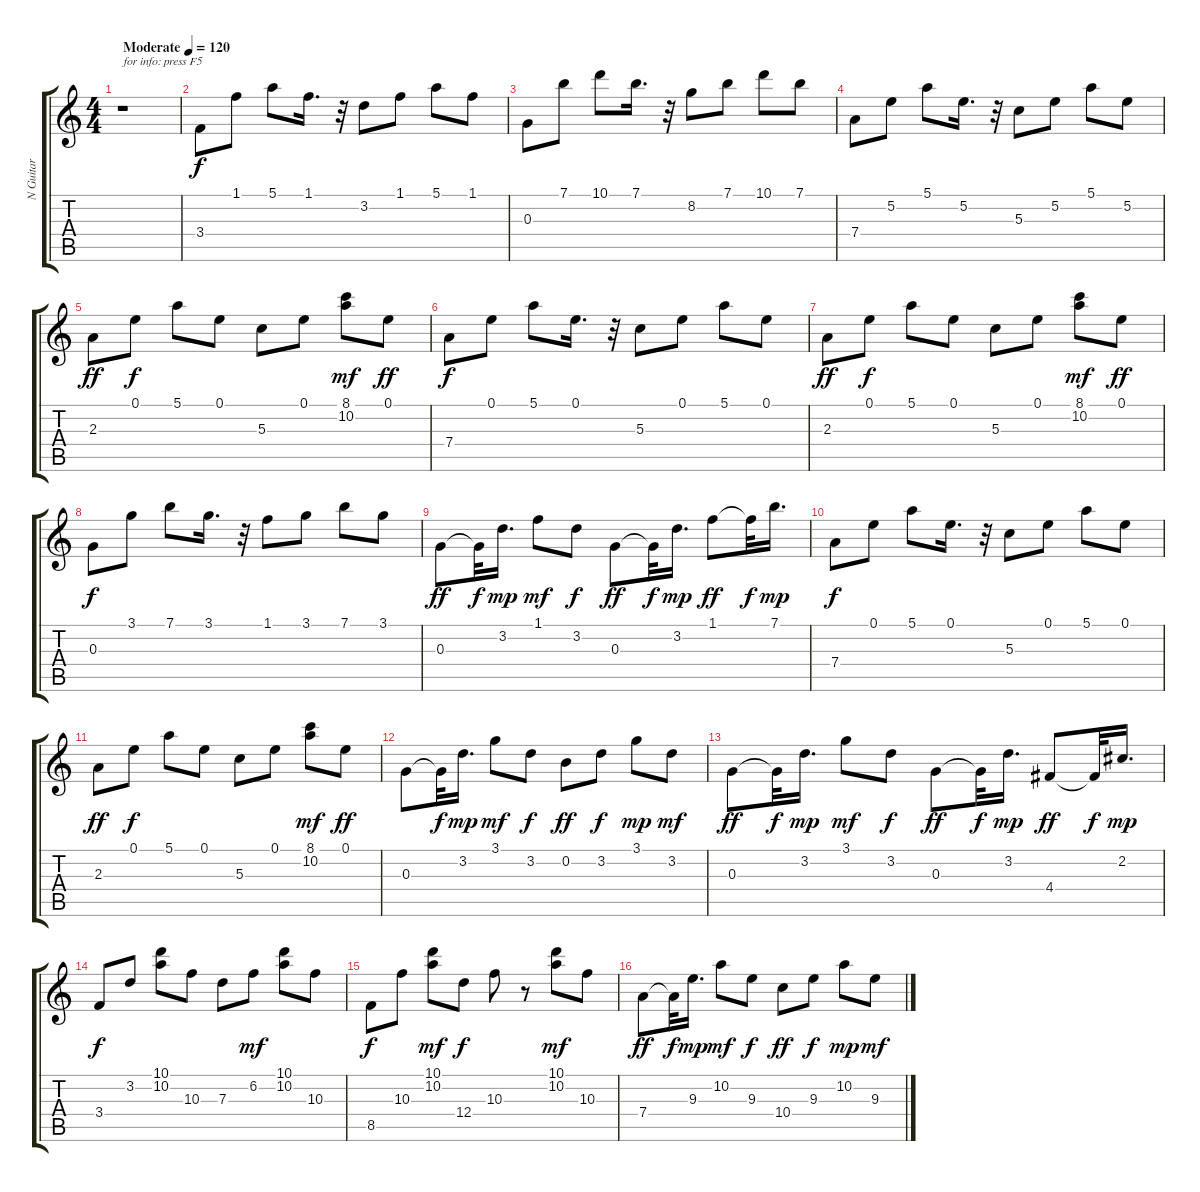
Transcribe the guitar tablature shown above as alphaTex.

\track ("N Guitar" "N Guitar") {instrument acousticguitarnylon}
\staff {score tabs}
\tuning (E4 B3 G3 D3 A2 E2) {hide}
\ts (4 4)
\tempo (120 "Moderate")
\clef g2
\ks c
r.1{txt "for info: press F5" dy f instrument acousticguitarnylon} |
3.4.8 1.1.8 5.1.8 1.1.16{d} r.32 3.2.8 1.1.8 5.1.8 1.1.8 |
0.3.8 7.1.8 10.1.8 7.1.16{d} r.32 8.2.8 7.1.8 10.1.8 7.1.8 |
7.4.8 5.2.8 5.1.8 5.2.16{d} r.32 5.3.8 5.2.8 5.1.8 5.2.8 |
2.3.8{dy ff} 0.1.8{dy f} 5.1.8 0.1.8 5.3.8 0.1.8 (8.1 10.2).8{dy mf} 0.1.8{dy ff} |
7.4.8{dy f} 0.1.8 5.1.8 0.1.16{d} r.32 5.3.8 0.1.8 5.1.8 0.1.8 |
2.3.8{dy ff} 0.1.8{dy f} 5.1.8 0.1.8 5.3.8 0.1.8 (8.1 10.2).8{dy mf} 0.1.8{dy ff} |
0.3.8{dy f} 3.1.8 7.1.8 3.1.16{d} r.32 1.1.8 3.1.8 7.1.8 3.1.8 |
0.3.8{dy ff} 0.3{t}.32{dy f} 3.2.16{d dy mp} 1.1.8{dy mf} 3.2.8{dy f} 0.3.8{dy ff} 0.3{t}.32{dy f} 3.2.16{d dy mp} 1.1.8{dy ff} 1.1{t}.32{dy f} 7.1.16{d dy mp} |
7.4.8{dy f} 0.1.8 5.1.8 0.1.16{d} r.32 5.3.8 0.1.8 5.1.8 0.1.8 |
2.3.8{dy ff} 0.1.8{dy f} 5.1.8 0.1.8 5.3.8 0.1.8 (8.1 10.2).8{dy mf} 0.1.8{dy ff} |
0.3.8 0.3{t}.32{dy f} 3.2.16{d dy mp} 3.1.8{dy mf} 3.2.8{dy f} 0.2.8{dy ff} 3.2.8{dy f} 3.1.8{dy mp} 3.2.8{dy mf} |
0.3.8{dy ff} 0.3{t}.32{dy f} 3.2.16{d dy mp} 3.1.8{dy mf} 3.2.8{dy f} 0.3.8{dy ff} 0.3{t}.32{dy f} 3.2.16{d dy mp} 4.4.8{dy ff} 4.4{t}.32{dy f} 2.2.16{d dy mp} |
3.4.8{dy f} 3.2.8 (10.1 10.2).8 10.3.8 7.3.8 6.2.8{dy mf} (10.1 10.2).8 10.3.8 |
8.5.8{dy f} 10.3.8 (10.1 10.2).8{dy mf} 12.4.8{dy f} 10.3.8 r.8 (10.1 10.2).8{dy mf} 10.3.8 |
7.4.8{dy ff} 7.4{t}.32{dy f} 9.3.16{d dy mp} 10.2.8{dy mf} 9.3.8{dy f} 10.4.8{dy ff} 9.3.8{dy f} 10.2.8{dy mp} 9.3.8{dy mf}
